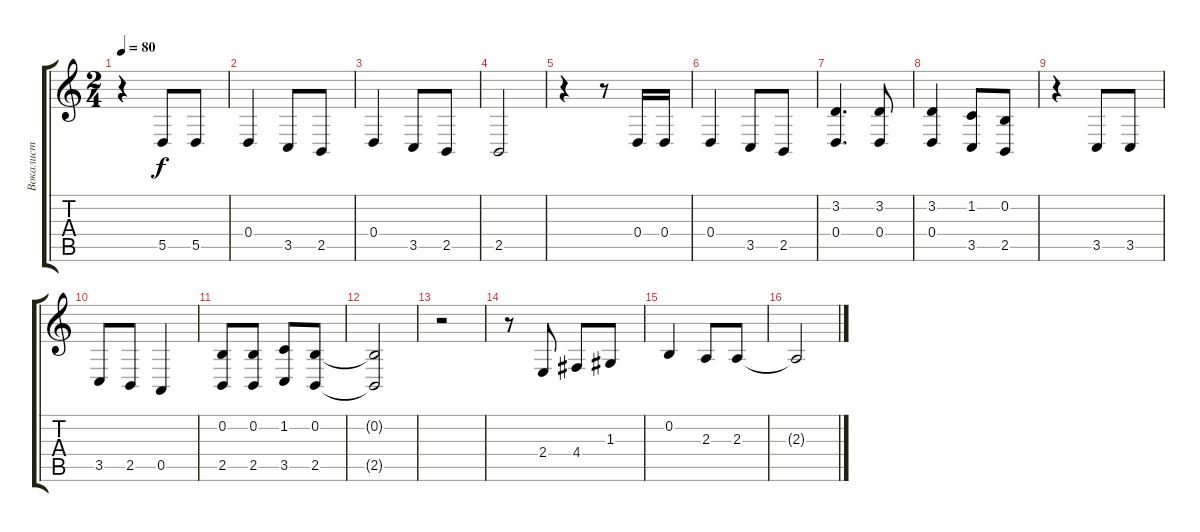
\track ("Вокалист" "Вокалист") {instrument recorder}
\staff {score tabs}
\tuning (E4 B3 G3 D3 A2 E2) {hide}
\ts (2 4)
\tempo 80
\clef g2
\ks c
r.4{dy f} 5.5.8 5.5.8 |
0.4.4 3.5.8 2.5.8 |
0.4.4 3.5.8 2.5.8 |
2.5.2 |
r.4 r.8 0.4.16 0.4.16 |
0.4.4 3.5.8 2.5.8 |
(3.2 0.4).4{d} (3.2 0.4).8 |
(3.2 0.4).4 (1.2 3.5).8 (0.2 2.5).8 |
r.4 3.5.8 3.5.8 |
3.5.8 2.5.8 0.5.4 |
(0.2 2.5).8 (0.2 2.5).8 (1.2 3.5).8 (0.2 2.5).8 |
(0.2{t} 2.5{t}).2 |
r.2 |
r.8 2.4.8 4.4.8 1.3.8 |
0.2.4 2.3.8 2.3.8 |
2.3{t}.2
